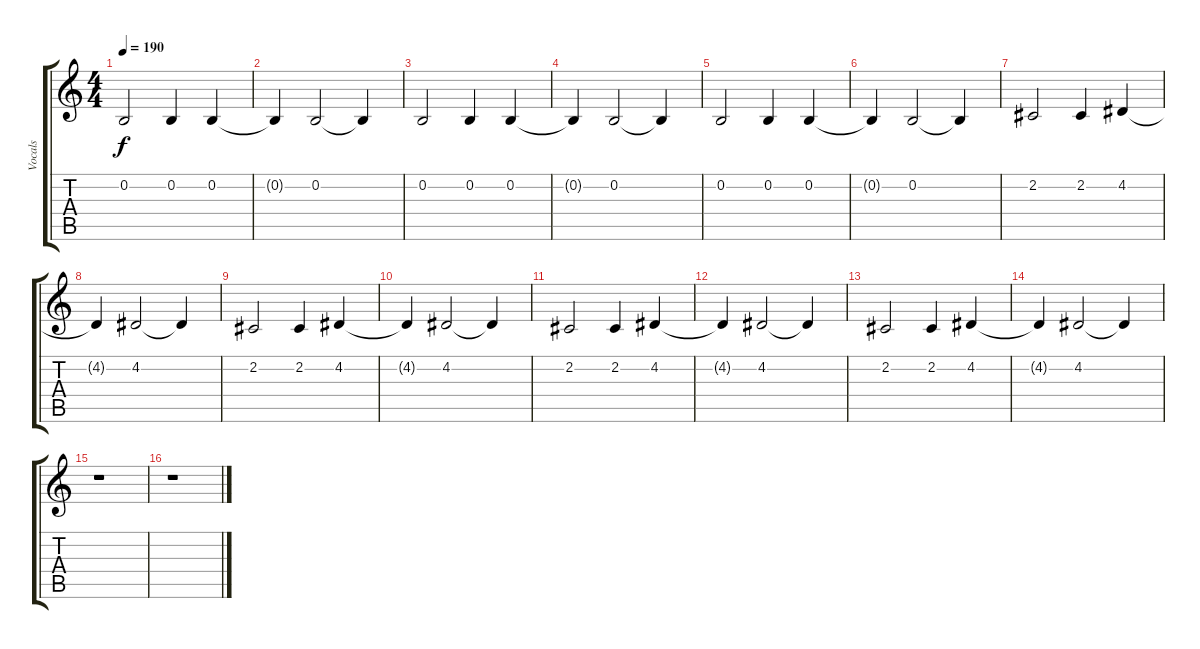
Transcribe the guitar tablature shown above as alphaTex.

\track ("Vocals" "Vocals") {instrument violin}
\staff {score tabs}
\tuning (E4 B3 G3 D3 A2 E2) {hide}
\ts (4 4)
\tempo 190
\clef g2
\ks c
0.2.2{dy f} 0.2.4 0.2.4 |
0.2{t}.4 0.2.2 0.2{t}.4 |
0.2.2 0.2.4 0.2.4 |
0.2{t}.4 0.2.2 0.2{t}.4 |
0.2.2 0.2.4 0.2.4 |
0.2{t}.4 0.2.2 0.2{t}.4 |
2.2.2 2.2.4 4.2.4 |
4.2{t}.4 4.2.2 4.2{t}.4 |
2.2.2 2.2.4 4.2.4 |
4.2{t}.4 4.2.2 4.2{t}.4 |
2.2.2 2.2.4 4.2.4 |
4.2{t}.4 4.2.2 4.2{t}.4 |
2.2.2 2.2.4 4.2.4 |
4.2{t}.4 4.2.2 4.2{t}.4 |
r.1 |
r.1
